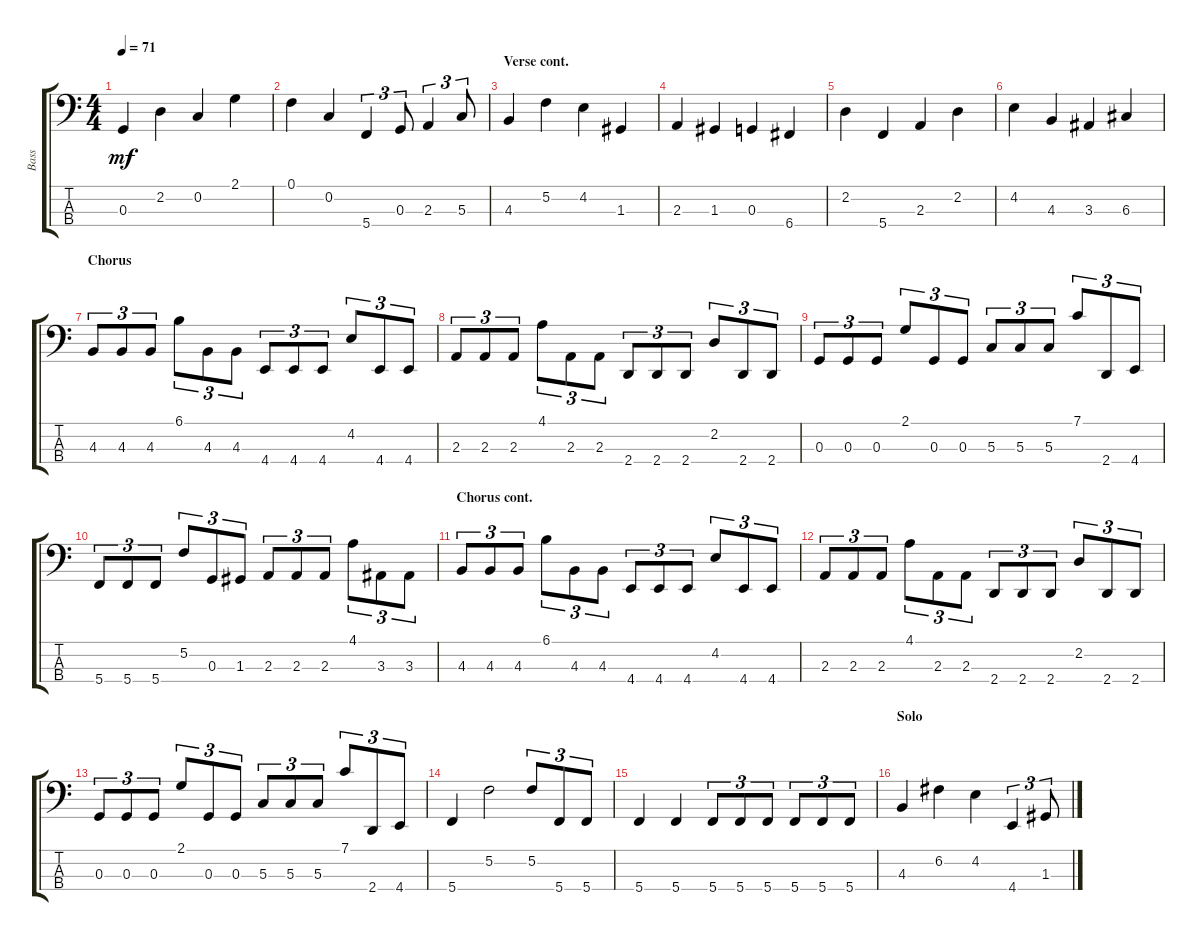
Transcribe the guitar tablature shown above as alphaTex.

\track ("Bass" "Bass") {instrument electricbassfinger}
\staff {score tabs}
\tuning (F2 C2 G1 C1) {hide}
\ts (4 4)
\tempo 71
\clef f4
\ks c
0.3.4{dy mf} 2.2.4 0.2.4 2.1.4 |
0.1.4 0.2.4 5.4.4{tu (3 2)} 0.3.8{tu (3 2)} 2.3.4{tu (3 2)} 5.3.8{tu (3 2)} |
\section ("" "Verse cont.")
4.3.4 5.2.4 4.2.4 1.3.4 |
2.3.4 1.3.4 0.3.4 6.4.4 |
2.2.4 5.4.4 2.3.4 2.2.4 |
4.2.4 4.3.4 3.3.4 6.3.4 |
\section ("" "Chorus")
4.3.8{tu (3 2)} 4.3.8{tu (3 2)} 4.3.8{tu (3 2)} 6.1.8{tu (3 2)} 4.3.8{tu (3 2)} 4.3.8{tu (3 2)} 4.4.8{tu (3 2)} 4.4.8{tu (3 2)} 4.4.8{tu (3 2)} 4.2.8{tu (3 2)} 4.4.8{tu (3 2)} 4.4.8{tu (3 2)} |
2.3.8{tu (3 2)} 2.3.8{tu (3 2)} 2.3.8{tu (3 2)} 4.1.8{tu (3 2)} 2.3.8{tu (3 2)} 2.3.8{tu (3 2)} 2.4.8{tu (3 2)} 2.4.8{tu (3 2)} 2.4.8{tu (3 2)} 2.2.8{tu (3 2)} 2.4.8{tu (3 2)} 2.4.8{tu (3 2)} |
0.3.8{tu (3 2)} 0.3.8{tu (3 2)} 0.3.8{tu (3 2)} 2.1.8{tu (3 2)} 0.3.8{tu (3 2)} 0.3.8{tu (3 2)} 5.3.8{tu (3 2)} 5.3.8{tu (3 2)} 5.3.8{tu (3 2)} 7.1.8{tu (3 2)} 2.4.8{tu (3 2)} 4.4.8{tu (3 2)} |
5.4.8{tu (3 2)} 5.4.8{tu (3 2)} 5.4.8{tu (3 2)} 5.2.8{tu (3 2)} 0.3.8{tu (3 2)} 1.3.8{tu (3 2)} 2.3.8{tu (3 2)} 2.3.8{tu (3 2)} 2.3.8{tu (3 2)} 4.1.8{tu (3 2)} 3.3.8{tu (3 2)} 3.3.8{tu (3 2)} |
\section ("" "Chorus cont.")
4.3.8{tu (3 2)} 4.3.8{tu (3 2)} 4.3.8{tu (3 2)} 6.1.8{tu (3 2)} 4.3.8{tu (3 2)} 4.3.8{tu (3 2)} 4.4.8{tu (3 2)} 4.4.8{tu (3 2)} 4.4.8{tu (3 2)} 4.2.8{tu (3 2)} 4.4.8{tu (3 2)} 4.4.8{tu (3 2)} |
2.3.8{tu (3 2)} 2.3.8{tu (3 2)} 2.3.8{tu (3 2)} 4.1.8{tu (3 2)} 2.3.8{tu (3 2)} 2.3.8{tu (3 2)} 2.4.8{tu (3 2)} 2.4.8{tu (3 2)} 2.4.8{tu (3 2)} 2.2.8{tu (3 2)} 2.4.8{tu (3 2)} 2.4.8{tu (3 2)} |
0.3.8{tu (3 2)} 0.3.8{tu (3 2)} 0.3.8{tu (3 2)} 2.1.8{tu (3 2)} 0.3.8{tu (3 2)} 0.3.8{tu (3 2)} 5.3.8{tu (3 2)} 5.3.8{tu (3 2)} 5.3.8{tu (3 2)} 7.1.8{tu (3 2)} 2.4.8{tu (3 2)} 4.4.8{tu (3 2)} |
5.4.4 5.2.2 5.2.8{tu (3 2)} 5.4.8{tu (3 2)} 5.4.8{tu (3 2)} |
5.4.4 5.4.4 5.4.8{tu (3 2)} 5.4.8{tu (3 2)} 5.4.8{tu (3 2)} 5.4.8{tu (3 2)} 5.4.8{tu (3 2)} 5.4.8{tu (3 2)} |
\section ("" "Solo")
4.3.4 6.2.4 4.2.4 4.4.4{tu (3 2)} 1.3.8{tu (3 2)}
